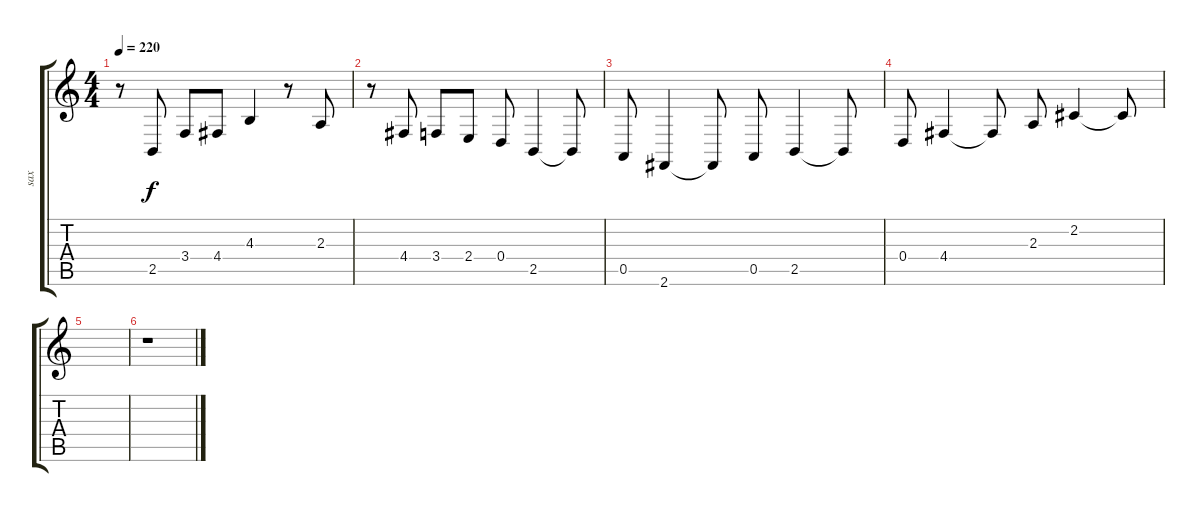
\track ("sax" "sax") {instrument altosax}
\staff {score tabs}
\tuning (E4 B3 G3 D3 A2 E2) {hide}
\ts (4 4)
\tempo 220
\clef g2
\ks c
r.8{dy f} 2.5.8 3.4.8 4.4.8 4.3.4 r.8 2.3.8 |
r.8 4.4.8 3.4.8 2.4.8 0.4.8 2.5.4 2.5{t}.8 |
0.5.8 2.6.4 2.6{t}.8 0.5.8 2.5.4 2.5{t}.8 |
0.4.8 4.4.4 4.4{t}.8 2.3.8 2.2.4 2.2{t}.8 |
|
r.1{txt ""}
